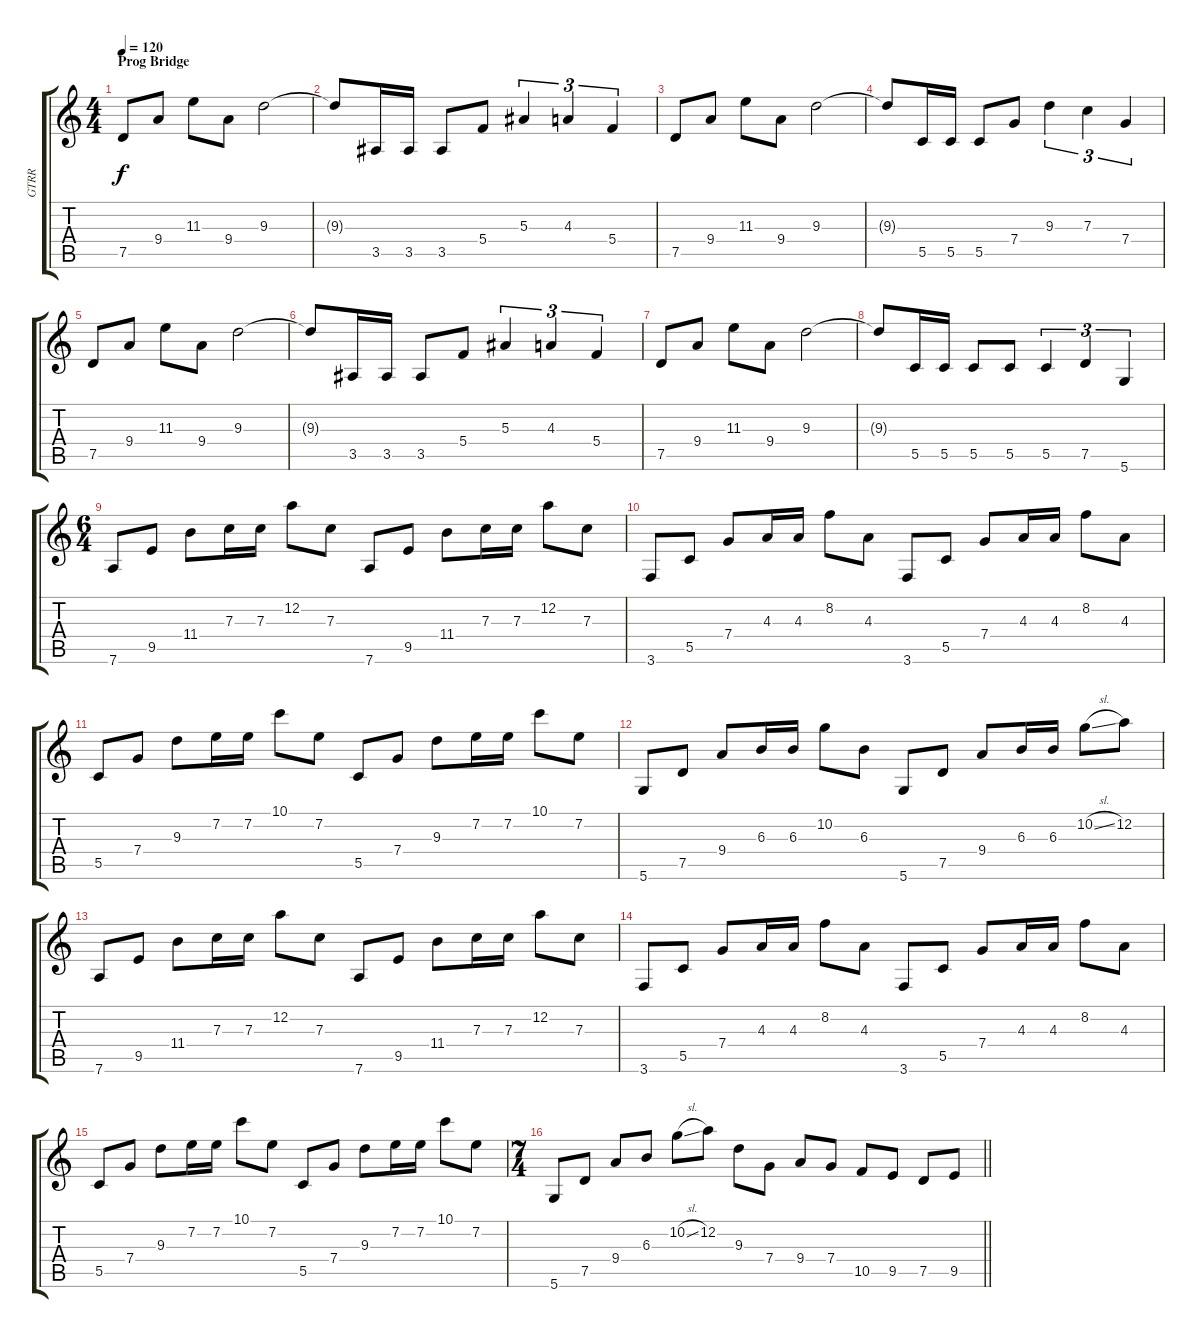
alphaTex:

\track ("GTRR" "GTRR") {instrument distortionguitar}
\staff {score tabs}
\tuning (D4 A3 F3 C3 G2 D2) {hide}
\ts (4 4)
\section ("" "Prog Bridge")
\tempo 120
\clef g2
\ks c
7.5.8{dy f} 9.4.8 11.3.8 9.4.8 9.3.2 |
9.3{t}.8 3.5.16 3.5.16 3.5.8 5.4.8 5.3.4{tu (3 2)} 4.3.4{tu (3 2)} 5.4.4{tu (3 2)} |
7.5.8 9.4.8 11.3.8 9.4.8 9.3.2 |
9.3{t}.8 5.5.16 5.5.16 5.5.8 7.4.8 9.3.4{tu (3 2)} 7.3.4{tu (3 2)} 7.4.4{tu (3 2)} |
7.5.8 9.4.8 11.3.8 9.4.8 9.3.2 |
9.3{t}.8 3.5.16 3.5.16 3.5.8 5.4.8 5.3.4{tu (3 2)} 4.3.4{tu (3 2)} 5.4.4{tu (3 2)} |
7.5.8 9.4.8 11.3.8 9.4.8 9.3.2 |
9.3{t}.8 5.5.16 5.5.16 5.5.8 5.5.8 5.5.4{tu (3 2)} 7.5.4{tu (3 2)} 5.6.4{tu (3 2)} |
\ts (6 4)
7.6.8 9.5.8 11.4.8 7.3.16 7.3.16 12.2.8 7.3.8 7.6.8 9.5.8 11.4.8 7.3.16 7.3.16 12.2.8 7.3.8 |
3.6.8 5.5.8 7.4.8 4.3.16 4.3.16 8.2.8 4.3.8 3.6.8 5.5.8 7.4.8 4.3.16 4.3.16 8.2.8 4.3.8 |
5.5.8 7.4.8 9.3.8 7.2.16 7.2.16 10.1.8 7.2.8 5.5.8 7.4.8 9.3.8 7.2.16 7.2.16 10.1.8 7.2.8 |
5.6.8 7.5.8 9.4.8 6.3.16 6.3.16 10.2.8 6.3.8 5.6.8 7.5.8 9.4.8 6.3.16 6.3.16 10.2{sl}.8 12.2.8 |
7.6.8 9.5.8 11.4.8 7.3.16 7.3.16 12.2.8 7.3.8 7.6.8 9.5.8 11.4.8 7.3.16 7.3.16 12.2.8 7.3.8 |
3.6.8 5.5.8 7.4.8 4.3.16 4.3.16 8.2.8 4.3.8 3.6.8 5.5.8 7.4.8 4.3.16 4.3.16 8.2.8 4.3.8 |
5.5.8 7.4.8 9.3.8 7.2.16 7.2.16 10.1.8 7.2.8 5.5.8 7.4.8 9.3.8 7.2.16 7.2.16 10.1.8 7.2.8 |
\ts (7 4)
\barLineRight lightlight
5.6.8 7.5.8 9.4.8 6.3.8 10.2{sl}.8 12.2.8 9.3.8 7.4.8 9.4.8 7.4.8 10.5.8 9.5.8 7.5.8 9.5.8
